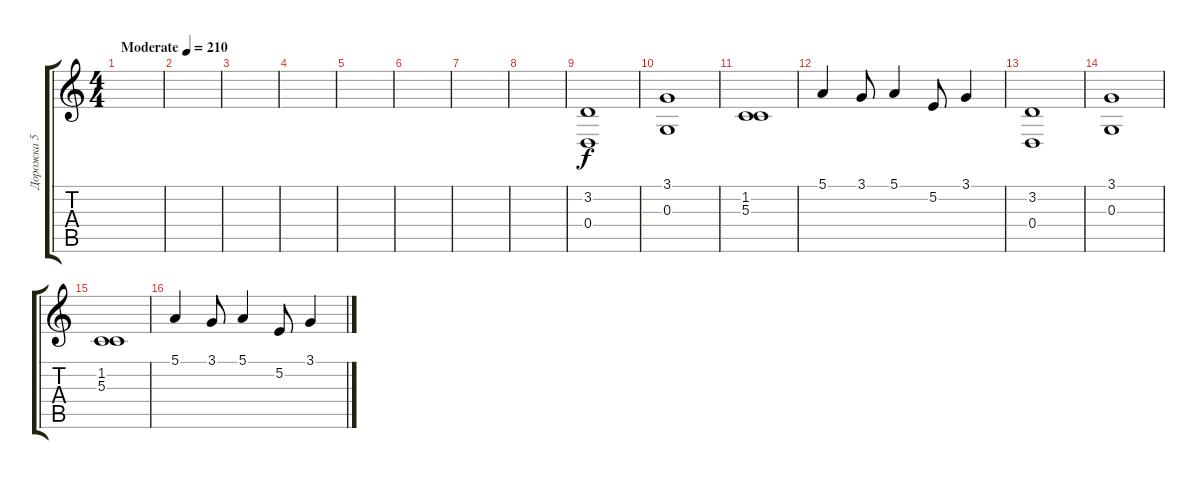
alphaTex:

\track ("Дорожка 5" "Дорожка 5") {instrument stringensemble1}
\staff {score tabs}
\tuning (E4 B3 G3 D3 A2 E2) {hide}
\ts (4 4)
\tempo (210 "Moderate")
\clef g2
\ks c
|
|
|
|
|
|
|
|
(3.2 0.4).1 |
(3.1 0.3).1 |
(1.2 5.3).1 |
5.1.4 3.1.8 5.1.4 5.2.8 3.1.4 |
(3.2 0.4).1 |
(3.1 0.3).1 |
(1.2 5.3).1 |
5.1.4 3.1.8 5.1.4 5.2.8 3.1.4
